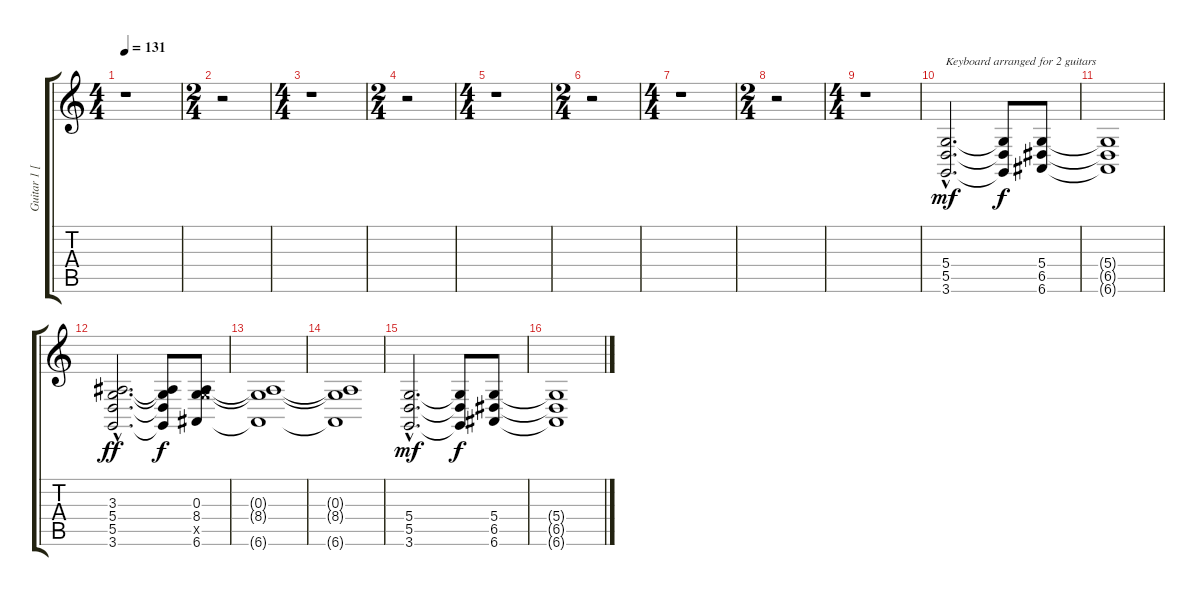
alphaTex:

\track ("Guitar 1 [see score info]" "Guitar 1 [") {instrument accordion}
\staff {score tabs}
\tuning (E4 B3 G3 D3 A2 E2) {hide}
\ts (4 4)
\tempo 131
\clef g2
\ks c
r.1{dy mf instrument accordion} |
\ts (2 4)
r.2 |
\ts (4 4)
r.1 |
\ts (2 4)
r.2 |
\ts (4 4)
r.1 |
\ts (2 4)
r.2 |
\ts (4 4)
r.1 |
\ts (2 4)
r.2 |
\ts (4 4)
r.1 |
(5.4{hac} 5.5{hac} 3.6{hac}).2{d txt "Keyboard arranged for 2 guitars"} (5.4{t} 5.5{t} 3.6{t}).8{dy f} (5.4 6.5 6.6).8 |
(5.4{t} 6.5{t} 6.6{t}).1 |
(3.3{hac} 5.4{hac} 5.5{hac} 3.6{hac}).2{d dy ff} (3.3{t} 5.4{t} 5.5{t} 3.6{t}).8{dy f} (0.3 8.4 10.5{x} 6.6).8 |
(0.3{t} 8.4{t} 6.6{t}).1 |
(0.3{t} 8.4{t} 6.6{t}).1 |
(5.4{hac} 5.5{hac} 3.6{hac}).2{d dy mf} (5.4{t} 5.5{t} 3.6{t}).8{dy f} (5.4 6.5 6.6).8 |
(5.4{t} 6.5{t} 6.6{t}).1
